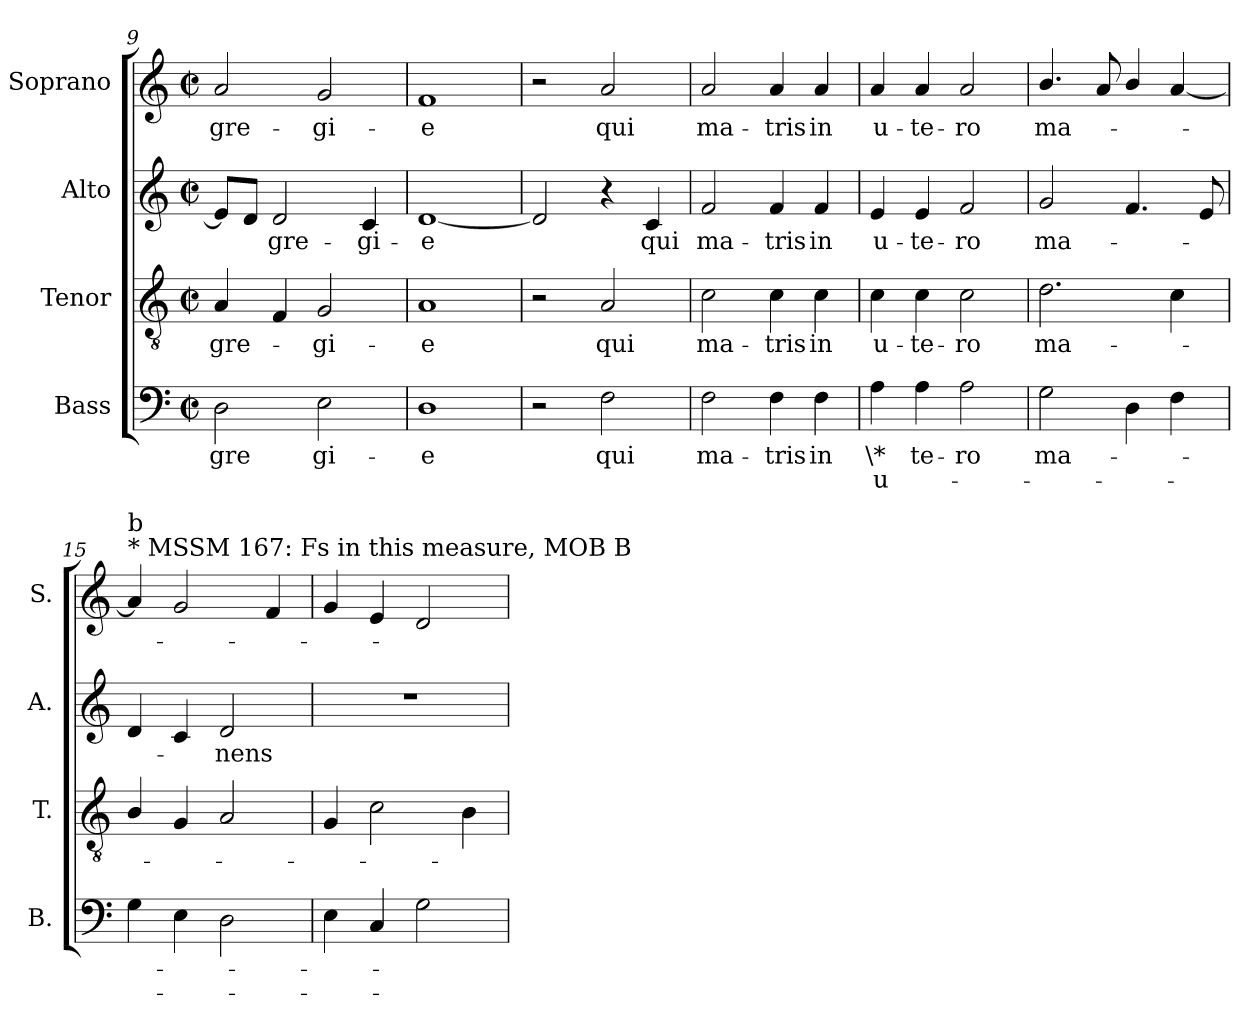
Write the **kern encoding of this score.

**kern	**text	**text	**kern	**text	**kern	**text	**kern	**text
*part4	*part4	*part4	*part3	*part3	*part2	*part2	*part1	*part1
*staff4	*staff4	*staff4	*staff3	*staff3	*staff2	*staff2	*staff1	*staff1
*I"Bass	*	*	*I"Tenor	*	*I"Alto	*	*I"Soprano	*
*I'B.	*	*	*I'T.	*	*I'A.	*	*I'S.	*
*clefF4	*	*	*clefGv2	*	*clefG2	*	*clefG2	*
*	*	*	*ITrd7c12	*	*	*	*	*
*k[]	*	*	*k[]	*	*k[]	*	*k[]	*
*C:	*	*	*C:	*	*C:	*	*C:	*
*M2/2	*	*	*M2/2	*	*M2/2	*	*M2/2	*
*met(c|)	*	*	*met(c|)	*	*met(c|)	*	*met(c|)	*
=9	=9	=9	=9	=9	=9	=9	=9	=9
!	!LO:LY:b:color=#000000	!	!	!	!	!	!	!
!	!	!	!	!LO:LY:b:color=#000000	!	!	!	!
!	!	!	!	!	!	!	!	!LO:LY:b:color=#000000
2Di\	-gre	.	4AAi/	-gre-	8ei/L]	.	2ai/	-gre-
.	.	.	.	.	8di/J	.	.	.
!	!	!	!	!	!	!LO:LY:b:color=#000000	!	!
.	.	.	4FFi/	.	2di/	-gre-	.	.
!	!LO:LY:b:color=#000000	!	!	!	!	!	!	!
!	!	!	!	!LO:LY:b:color=#000000	!	!	!	!
!	!	!	!	!	!	!	!	!LO:LY:b:color=#000000
2Ei\	gi-	.	2GGi/	-gi-	.	.	2gi/	-gi-
!	!	!	!	!	!	!LO:LY:b:color=#000000	!	!
.	.	.	.	.	4ci/	-gi-	.	.
=10	=10	=10	=10	=10	=10	=10	=10	=10
!	!LO:LY:b:color=#000000	!	!	!	!	!	!	!
!	!	!	!	!LO:LY:b:color=#000000	!	!	!	!
!	!	!	!	!	!	!LO:LY:b:color=#000000	!	!
!	!	!	!	!	!	!	!	!LO:LY:b:color=#000000
1Di	-e	.	1AAi	-e	[1di	-e	1fi	-e
=11	=11	=11	=11	=11	=11	=11	=11	=11
2r	.	.	2r	.	2di/]	.	2r	.
!	!LO:LY:b:color=#000000	!	!	!	!	!	!	!
!	!	!	!	!LO:LY:b:color=#000000	!	!	!	!
!	!	!	!	!	!	!	!	!LO:LY:b:color=#000000
2Fi\	qui	.	2AAi/	qui	4r	.	2ai/	qui
!	!	!	!	!	!	!LO:LY:b:color=#000000	!	!
.	.	.	.	.	4ci/	qui	.	.
=12	=12	=12	=12	=12	=12	=12	=12	=12
!	!LO:LY:b:color=#000000	!	!	!	!	!	!	!
!	!	!	!	!LO:LY:b:color=#000000	!	!	!	!
!	!	!	!	!	!	!LO:LY:b:color=#000000	!	!
!	!	!	!	!	!	!	!	!LO:LY:b:color=#000000
2Fi\	ma-	.	2Ci\	ma-	2fi/	ma-	2ai/	ma-
!	!LO:LY:b:color=#000000	!	!	!	!	!	!	!
!	!	!	!	!LO:LY:b:color=#000000	!	!	!	!
!	!	!	!	!	!	!LO:LY:b:color=#000000	!	!
!	!	!	!	!	!	!	!	!LO:LY:b:color=#000000
4Fi\	-tris	.	4Ci\	-tris	4fi/	-tris	4ai/	-tris
!	!LO:LY:b:color=#000000	!	!	!	!	!	!	!
!	!	!	!	!LO:LY:b:color=#000000	!	!	!	!
!	!	!	!	!	!	!LO:LY:b:color=#000000	!	!
!	!	!	!	!	!	!	!	!LO:LY:b:color=#000000
4Fi\	in	.	4Ci\	in	4fi/	in	4ai/	in
=13	=13	=13	=13	=13	=13	=13	=13	=13
!	!LO:LY:a:color=#000000	!LO:LY:b:color=#000000	!	!	!	!	!	!
!	!	!	!	!LO:LY:b:color=#000000	!	!	!	!
!	!	!	!	!	!	!LO:LY:b:color=#000000	!	!
!	!	!	!	!	!	!	!	!LO:LY:b:color=#000000
4Ai\	\*	u-	4Ci\	u-	4ei/	u-	4ai/	u-
!	!LO:LY:b:color=#000000	!	!	!	!	!	!	!
!	!	!	!	!LO:LY:b:color=#000000	!	!	!	!
!	!	!	!	!	!	!LO:LY:b:color=#000000	!	!
!	!	!	!	!	!	!	!	!LO:LY:b:color=#000000
4Ai\	-te-	.	4Ci\	-te-	4ei/	-te-	4ai/	-te-
!	!LO:LY:b:color=#000000	!	!	!	!	!	!	!
!	!	!	!	!LO:LY:b:color=#000000	!	!	!	!
!	!	!	!	!	!	!LO:LY:b:color=#000000	!	!
!	!	!	!	!	!	!	!	!LO:LY:b:color=#000000
2Ai\	-ro	.	2Ci\	-ro	2fi/	-ro	2ai/	-ro
=14	=14	=14	=14	=14	=14	=14	=14	=14
!	!LO:LY:b:color=#000000	!	!	!	!	!	!	!
!	!	!	!	!LO:LY:b:color=#000000	!	!	!	!
!	!	!	!	!	!	!LO:LY:b:color=#000000	!	!
!	!	!	!	!	!	!	!	!LO:LY:b:color=#000000
2Gi\	ma-	.	2.Di\	ma-	2gi/	ma-	4.bi/	ma-
.	.	.	.	.	.	.	8ai/	.
4Di\	.	.	.	.	4.fi/	.	4bi/	.
4Fi\	.	.	4Ci\	.	.	.	[4ai/	.
.	.	.	.	.	8ei/	.	.	.
!!LO:LB:g=z
=15	=15	=15	=15	=15	=15	=15	=15	=15
!	!	!	!	!	!	!	!LO:TX:a:t=* MSSM 167&colon; Fs in this measure, MOB B	!
!	!	!	!	!	!	!	!LO:TX:t=b	!
4Gi\	.	.	4BBi/	.	4di/	.	4ai/]	.
4Ei\	.	.	4GGi/	.	4ci/	.	2gi/	.
!	!	!	!	!	!	!LO:LY:b:color=#000000	!	!
2Di\	.	.	2AAi/	.	2di/	-nens	.	.
.	.	.	.	.	.	.	4fi/	.
=16	=16	=16	=16	=16	=16	=16	=16	=16
4Ei\	.	.	4GGi/	.	1r	.	4gi/	.
4Ci/	.	.	2Ci\	.	.	.	4ei/	.
2Gi\	.	.	.	.	.	.	2di/	.
.	.	.	4BBi\	.	.	.	.	.
=	=	=	=	=	=	=	=	=
*-	*-	*-	*-	*-	*-	*-	*-	*-
